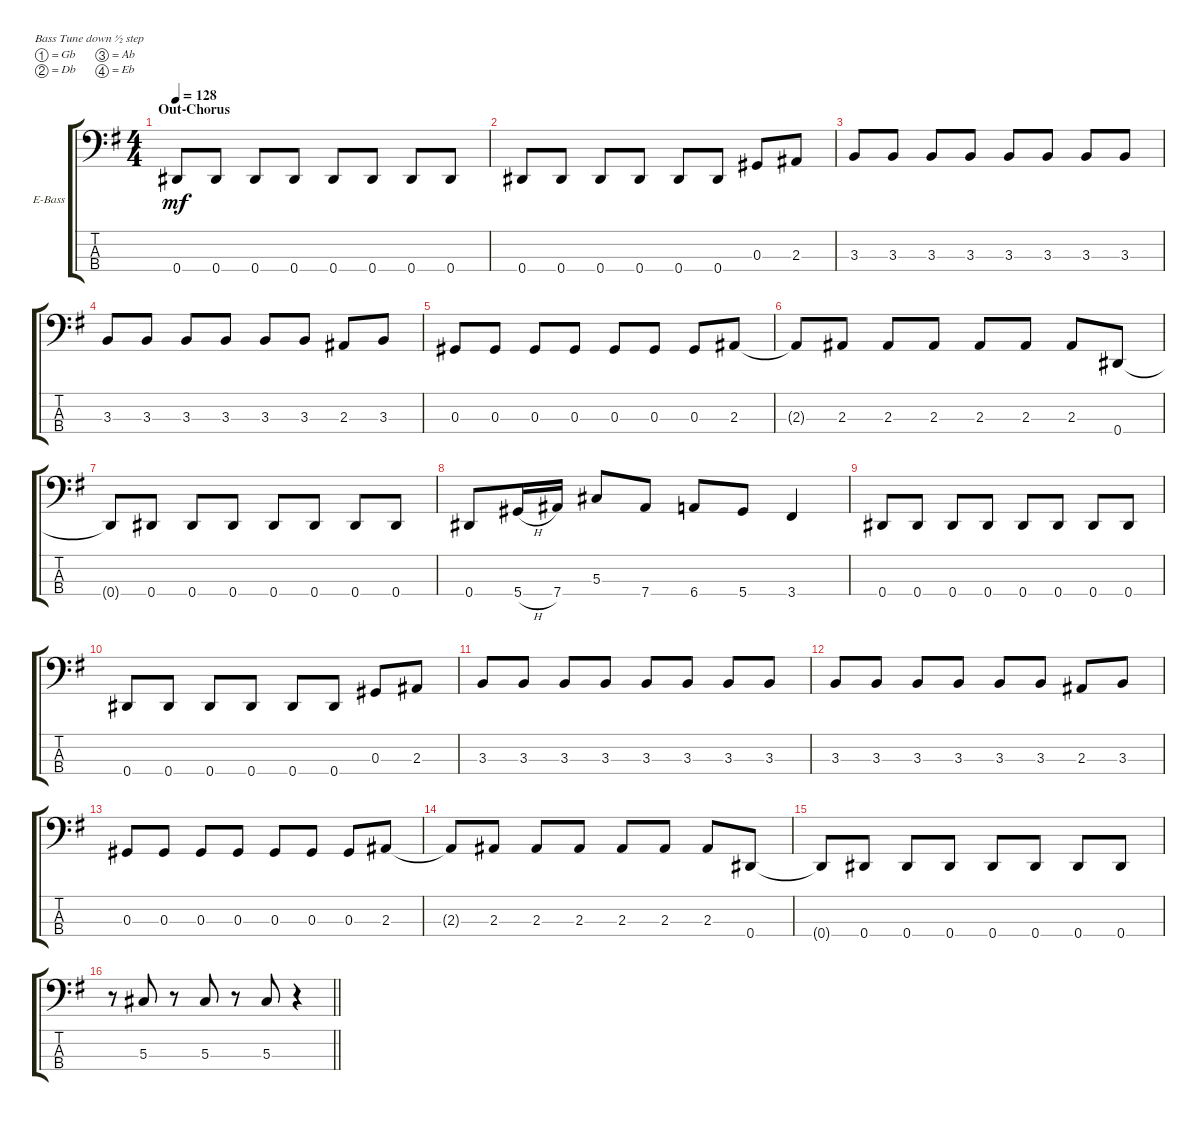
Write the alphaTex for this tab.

\bracketExtendMode groupsimilarinstruments
\firstSystemTrackNameOrientation horizontal
\otherSystemsTrackNameOrientation horizontal
\track ("Бас" "E-Bass") {instrument electricbassfinger}
\staff {score tabs}
\tuning (Gb2 Db2 Ab1 Eb1)
\ts (4 4)
\section ("" "Out-Chorus")
\tempo 128
\clef f4
\ks eminor
0.4.8{dy mf} 0.4.8 0.4.8 0.4.8 0.4.8 0.4.8 0.4.8 0.4.8 |
0.4.8 0.4.8 0.4.8 0.4.8 0.4.8 0.4.8 0.3.8 2.3.8 |
3.3.8 3.3.8 3.3.8 3.3.8 3.3.8 3.3.8 3.3.8 3.3.8 |
3.3.8 3.3.8 3.3.8 3.3.8 3.3.8 3.3.8 2.3.8 3.3.8 |
0.3.8 0.3.8 0.3.8 0.3.8 0.3.8 0.3.8 0.3.8 2.3.8 |
2.3{t}.8 2.3.8 2.3.8 2.3.8 2.3.8 2.3.8 2.3.8 0.4.8 |
0.4{t}.8 0.4.8 0.4.8 0.4.8 0.4.8 0.4.8 0.4.8 0.4.8 |
0.4.8 5.4{h}.16 7.4.16 5.3.8 7.4.8 6.4.8 5.4.8 3.4.4 |
0.4.8 0.4.8 0.4.8 0.4.8 0.4.8 0.4.8 0.4.8 0.4.8 |
0.4.8 0.4.8 0.4.8 0.4.8 0.4.8 0.4.8 0.3.8 2.3.8 |
3.3.8 3.3.8 3.3.8 3.3.8 3.3.8 3.3.8 3.3.8 3.3.8 |
3.3.8 3.3.8 3.3.8 3.3.8 3.3.8 3.3.8 2.3.8 3.3.8 |
0.3.8 0.3.8 0.3.8 0.3.8 0.3.8 0.3.8 0.3.8 2.3.8 |
2.3{t}.8 2.3.8 2.3.8 2.3.8 2.3.8 2.3.8 2.3.8 0.4.8 |
0.4{t}.8 0.4.8 0.4.8 0.4.8 0.4.8 0.4.8 0.4.8 0.4.8 |
\barLineRight lightlight
r.8 5.3.8 r.8 5.3.8 r.8 5.3.8 r.4
